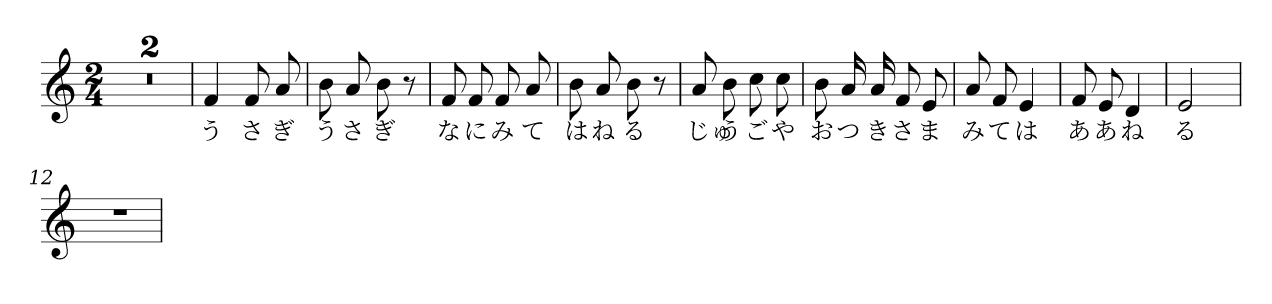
**kern	**text
*part1	*part1
*staff1	*staff1
*k[]	*
*a:	*
*M2/4	*
*MM72	*
=1	=1
2r	.
=2	=2
2r	.
=3	=3
4f	う
8f	さ
8a	ぎ
=4	=4
8b	う
8a	さ
8b	ぎ
8r	.
=5	=5
8f	な
8f	に
8f	み
8a	て
=6	=6
8b	は
8a	ね
8b	る
8r	.
=7	=7
8a	じゅ
8b	う
8cc	ご
8cc	や
=8	=8
8b	お
16a	つ
16a	き
8f	さ
8e	ま
=9	=9
8a	み
8f	て
4e	は
=10	=10
8f	あ
8e	あ
4d	ね
=11	=11
2e	る
=12	=12
2r	.
=	=
*-	*-
